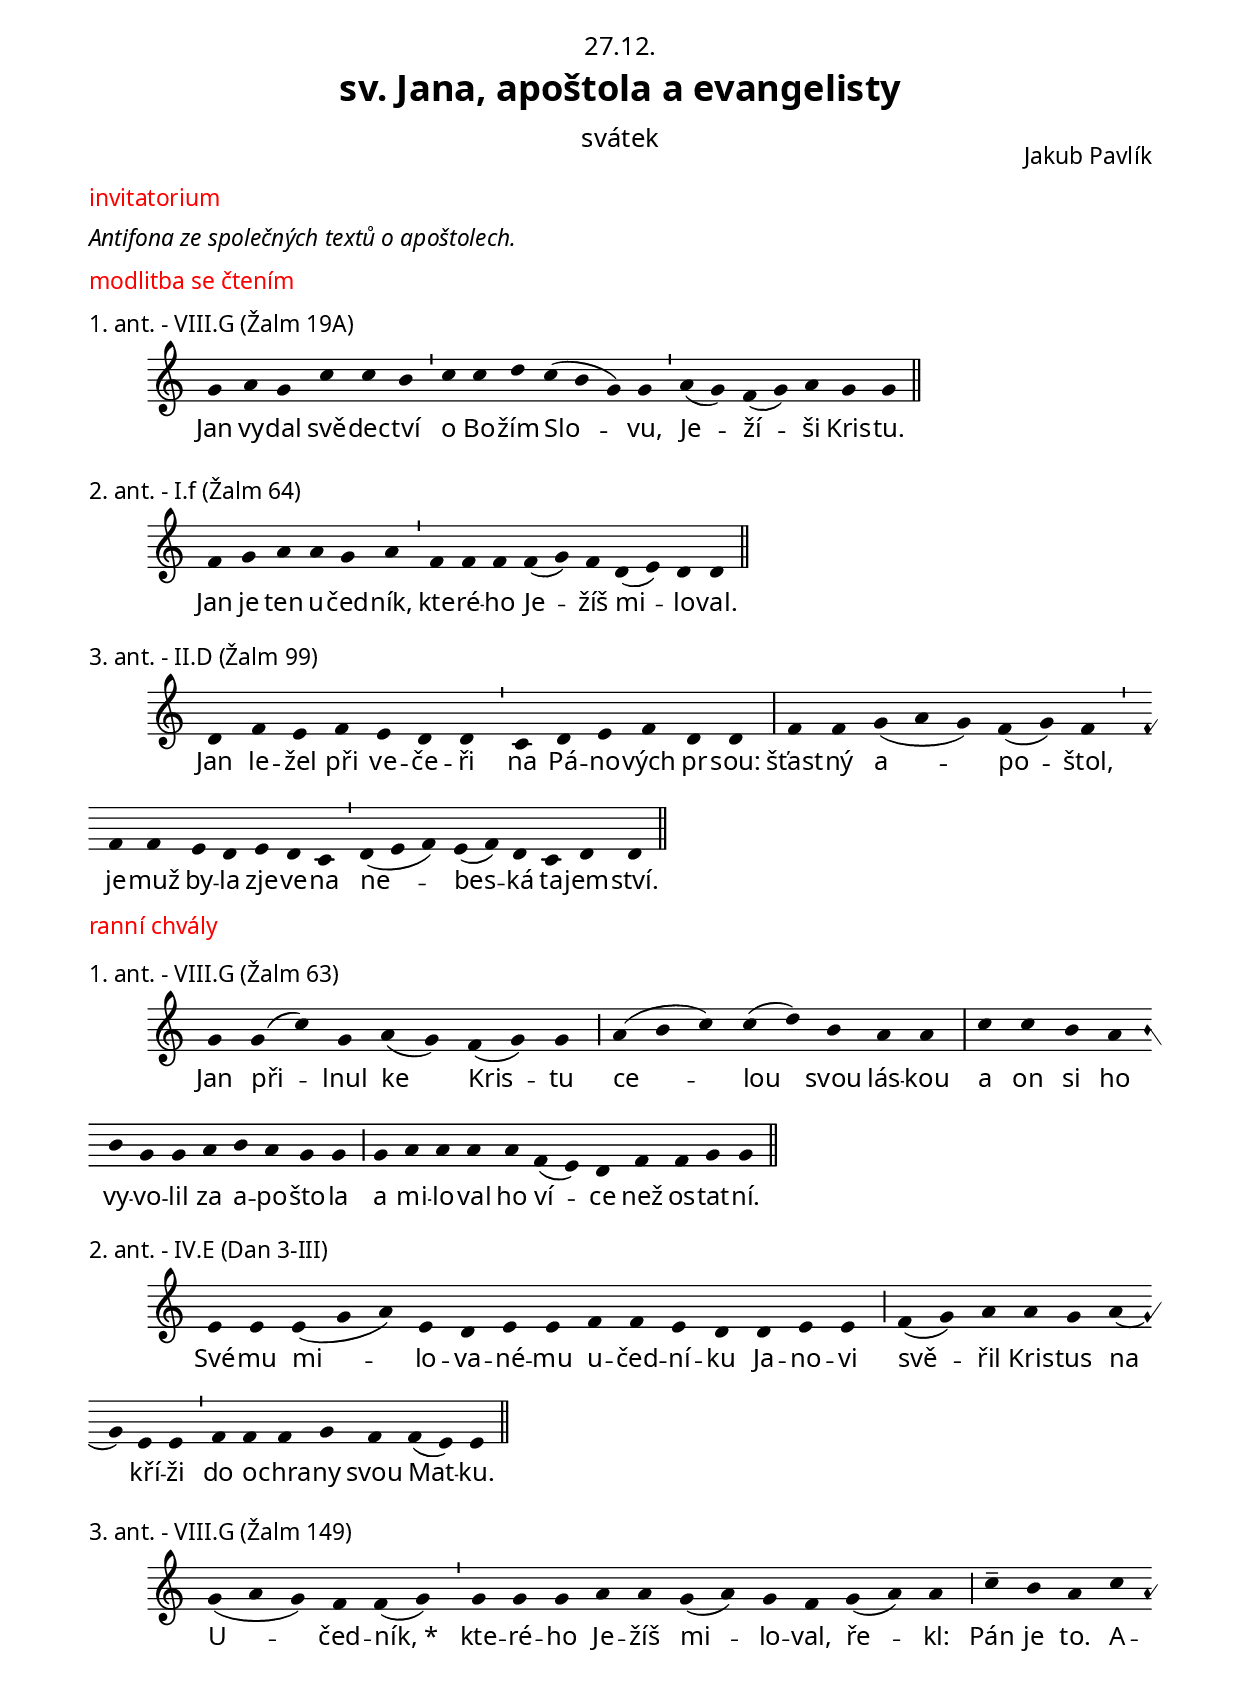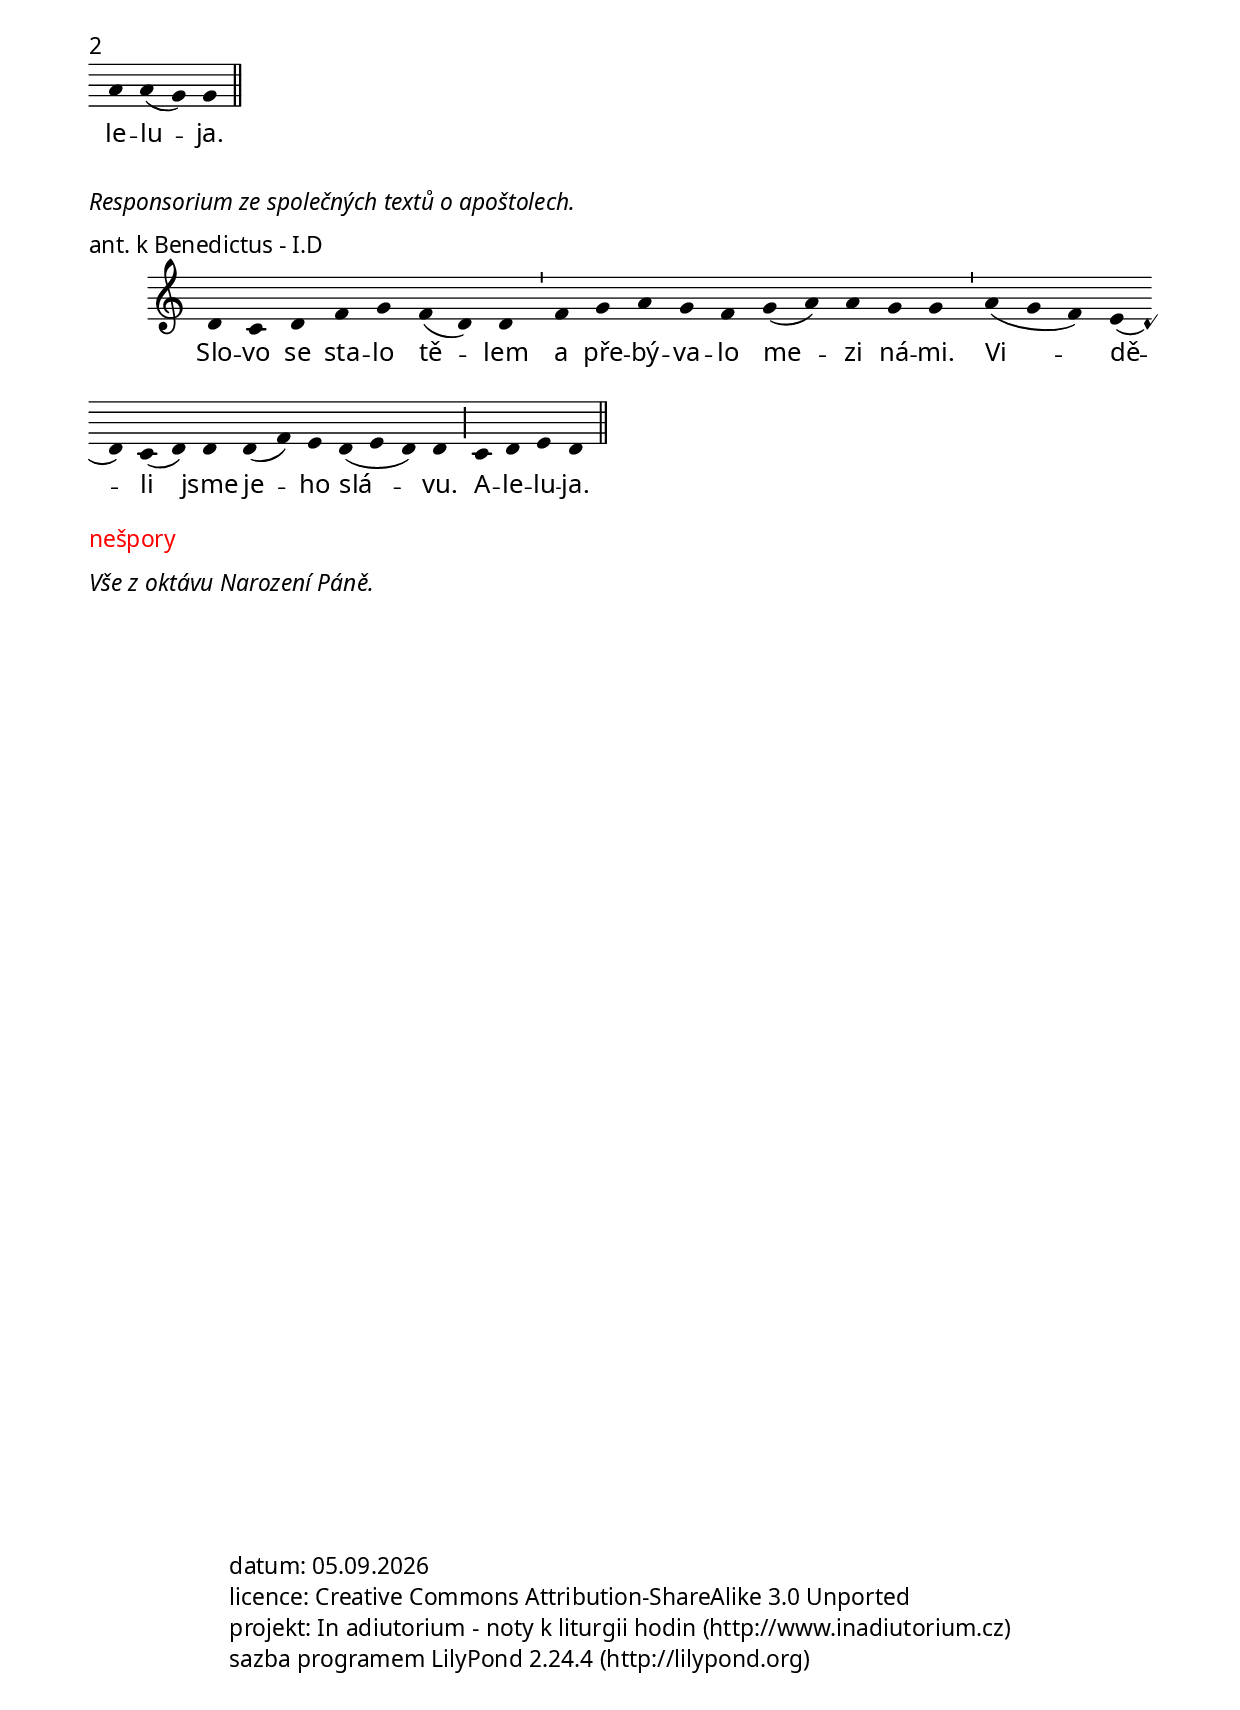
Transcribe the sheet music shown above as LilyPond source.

\version "2.15.37"

\include "../spolecne.ly"

\header {
  title = \markup\titleSvatek
            "sv. Jana, apoštola a evangelisty"
            svátek
            27.12.
  composer = "Jakub Pavlík"
}

\markup {\nadpisHodinka {"invitatorium"}}
\markup\italic{Antifona ze společných textů o apoštolech.}

\markup {\nadpisHodinka {"modlitba se čtením"}}

\score {
  \relative c'' {
    \choralniRezim
    g4 a g c c b \barMin
    c c d c( b g) g \barMin
    a( g) f( g) a g g \barFinalis
  }
  \addlyrics {
    Jan vy -- dal svě -- dec -- tví
    o Bo -- žím Slo -- vu,
    Je -- ží -- ši Kris -- tu.
  }
  \header {
    quid = "1. ant."
    modus = "VIII"
    differentia = "G"
    psalmus = "Žalm 19A"
    placet = "lépe; asi zrušit první cézuru"
    id = "mc-a1"
    piece = \markup {\sestavTitulek}
  }
}

\score {
  \relative c' {
    \choralniRezim
    f4 g a a g a \barMin
    f f f f( g) f d( e) d d \barFinalis
  }
  \addlyrics {
    Jan je ten u -- čed -- ník,
    kte -- ré -- ho Je -- žíš mi -- lo -- val.
  }
  \header {
    quid = "2. ant."
    modus = "I"
    differentia = "f"
    psalmus = "Žalm 64"
    placet = "druhá polovina nezpěvná"
    id = "mc-a2"
    piece = \markup {\sestavTitulek}
  }
}

\score {
  \relative c' {
    \choralniRezim
    d4 f e f e d d \barMin
    c d e f d d \barMax
    f f g( a g) f( g) f \barMin
    f f e d e d c \barMin
    d( e f) e( f) d c d d \barFinalis
  }
  \addlyrics {
    Jan le -- žel při ve -- če -- ři
    na Pá -- no -- vých pr -- sou:
    šťast -- ný a -- po -- štol,
    je -- muž by -- la zje -- ve -- na
    ne -- bes -- ká ta -- jem -- ství.
  }
  \header {
    quid = "3. ant."
    modus = "II"
    differentia = "D"
    psalmus = "Žalm 99"
    id = "mc-a3"
    piece = \markup {\sestavTitulek}
  }
}

\markup {\nadpisHodinka {"ranní chvály"}}

\score {
  \relative c'' {
    \choralniRezim
    g4 g( c) g a( g) f( g) g \barMaior
    a( b c) c( d) b a a \barMax
    c c b a b g g a b a g g \barMaior
    g a a a a f( e) d f f g g \barFinalis
  }
  \addlyrics {
    Jan při -- lnul ke Kris -- tu
    ce -- lou svou lás -- kou
    a on si ho vy -- vo -- lil za a -- po -- što -- la
    a mi -- lo -- val ho ví -- ce než os -- tat -- ní.
  }
  \header {
    quid = "1. ant."
    modus = "VIII"
    differentia = "G"
    psalmus = "Žalm 63"
    placet = "půjde vylepšit"
    id = "rch-a1"
    piece = \markup {\sestavTitulek}
  }
}

\score {
  \relative c' {
    \choralniRezim
    e4 e e( g a) e d e e f f e d d e e \barMaior
    f( g) a a g a( g) e e \barMin
    f f f g f f( e) e \barFinalis
  }
  \addlyrics {
    Své -- mu mi -- lo -- va -- né -- mu u -- čed -- ní -- ku Ja -- no -- vi
    svě -- řil Kris -- tus na kří -- ži
    do o -- chra -- ny svou Mat -- ku.
  }
  \header {
    quid = "2. ant."
    modus = "IV"
    differentia = "E"
    psalmus = "Dan 3-III"
    placet = "jinak"
    id = "rch-a2"
    piece = \markup {\sestavTitulek}
  }
}

\score {
  \relative c'' {
    \choralniRezim
    g4( a g) f f( g) \barMin
    g g g a a g( a) g f g( a) a \barMaior
    c-- b a
    c a a( g) g \barFinalis
  }
  \addlyrics {
    U -- čed -- ník,_*
    kte -- ré -- ho Je -- žíš mi -- lo -- val, ře -- kl:
    Pán je to.
    A -- le -- lu -- ja.
  }
  \header {
    quid = "3. ant."
    modus = "VIII"
    differentia = "G"
    psalmus = "Žalm 149"
    id = "rch-a3"
    fons = "Velikonoční oktáv, pátek, k Magnificat"
    fial = "velikonoce_velikonocnioktav.ly#pa-mag"
    piece = \markup {\sestavTitulek}
  }
}

\markup\italic{Responsorium ze společných textů o apoštolech.}

\score {
  \relative c' {
    \choralniRezim
    d4 c d f g f( d) d \barMin
    f g a g f g( a) a g g \barMin
    a( g f) e( d) c( d) d d( f) e d( e d) d \barMaior
    c d e d \barFinalis
  }
  \addlyrics {
    Slo -- vo se sta -- lo tě -- lem
    a pře -- bý -- va -- lo me -- zi ná -- mi.
    Vi -- dě -- li jsme je -- ho slá -- vu.
    A -- le -- lu -- ja.
  }
  \header {
    quid = "ant. k Benedictus"
    modus = "I"
    differentia = "D"
    psalmus = ""
    placet = "po _námi_ div. maior;
    vzhledem k tomu, jak silný je to text, zaslouží si něco úsilí
    o co nejvýstižnější melodii"
    id = "rch-aben"
    piece = \markup {\sestavTitulekBezZalmu}
  }
}

\markup {\nadpisHodinka {"nešpory"}}
\markup\italic{Vše z oktávu Narození Páně.}